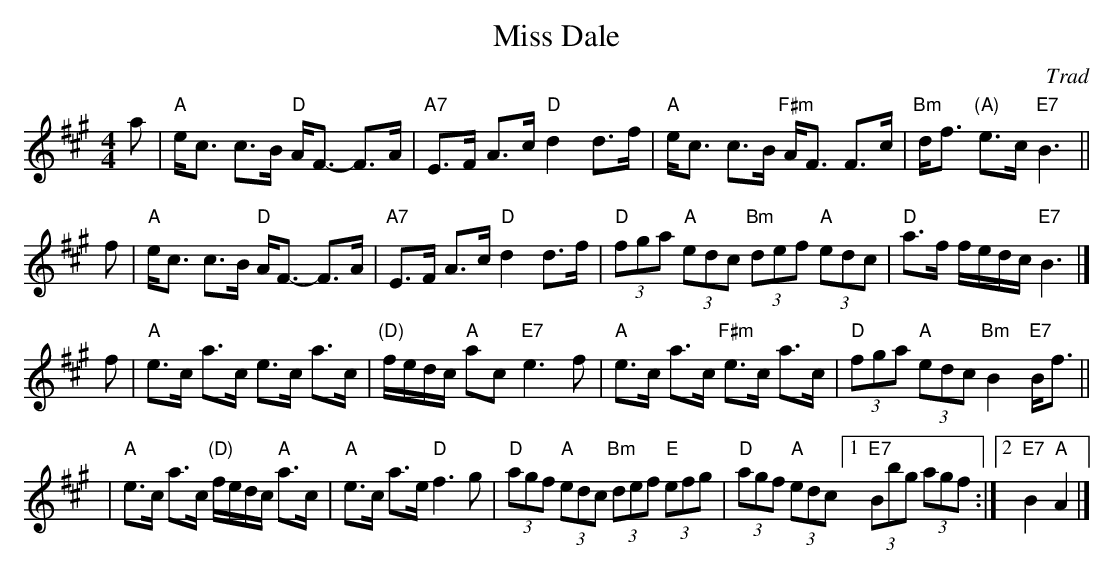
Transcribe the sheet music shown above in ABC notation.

X:1
T: Miss Dale
O: Trad
M: 4/4
L: 1/16
K: A
a2 \
| "A"ec3 c3B "D"AF3- F3A | "A7"E3F A3c "D"d4 d3f \
| "A"ec3 c3B "F#m"AF3 F3c | "Bm"df3 "(A)"e3c "E7"B6 ||
f2 \
| "A"ec3 c3B "D"AF3- F3A | "A7"E3F A3c "D"d4 d3f \
| "D"(3f2g2a2 "A"(3e2d2c2 "Bm"(3d2e2f2 "A"(3e2d2c2 | "D"a3f fedc "E7"B6 |]
f2 \
| "A"e3c a3c e3c a3c | "(D)"fedc "A"a2c2 "E7"e6 f2 \
| "A"e3c a3c "F#m"e3c a3c | "D"(3f2g2a2 "A"(3e2d2c2 "Bm"B4 "E7"Bf3 ||
| "A"e3c a3c "(D)"fedc "A"a3c | "A"e3c a3e "D"f6 g2 \
| "D"(3a2g2f2 "A"(3e2d2c2 "Bm"(3d2e2f2 "E"(3e2f2g2 \
| "D"(3a2g2f2 "A"(3e2d2c2 [1 "E7"(3B2b2g2 (3a2g2f2 :|[2 "E7"B4 "A"A4 |]
